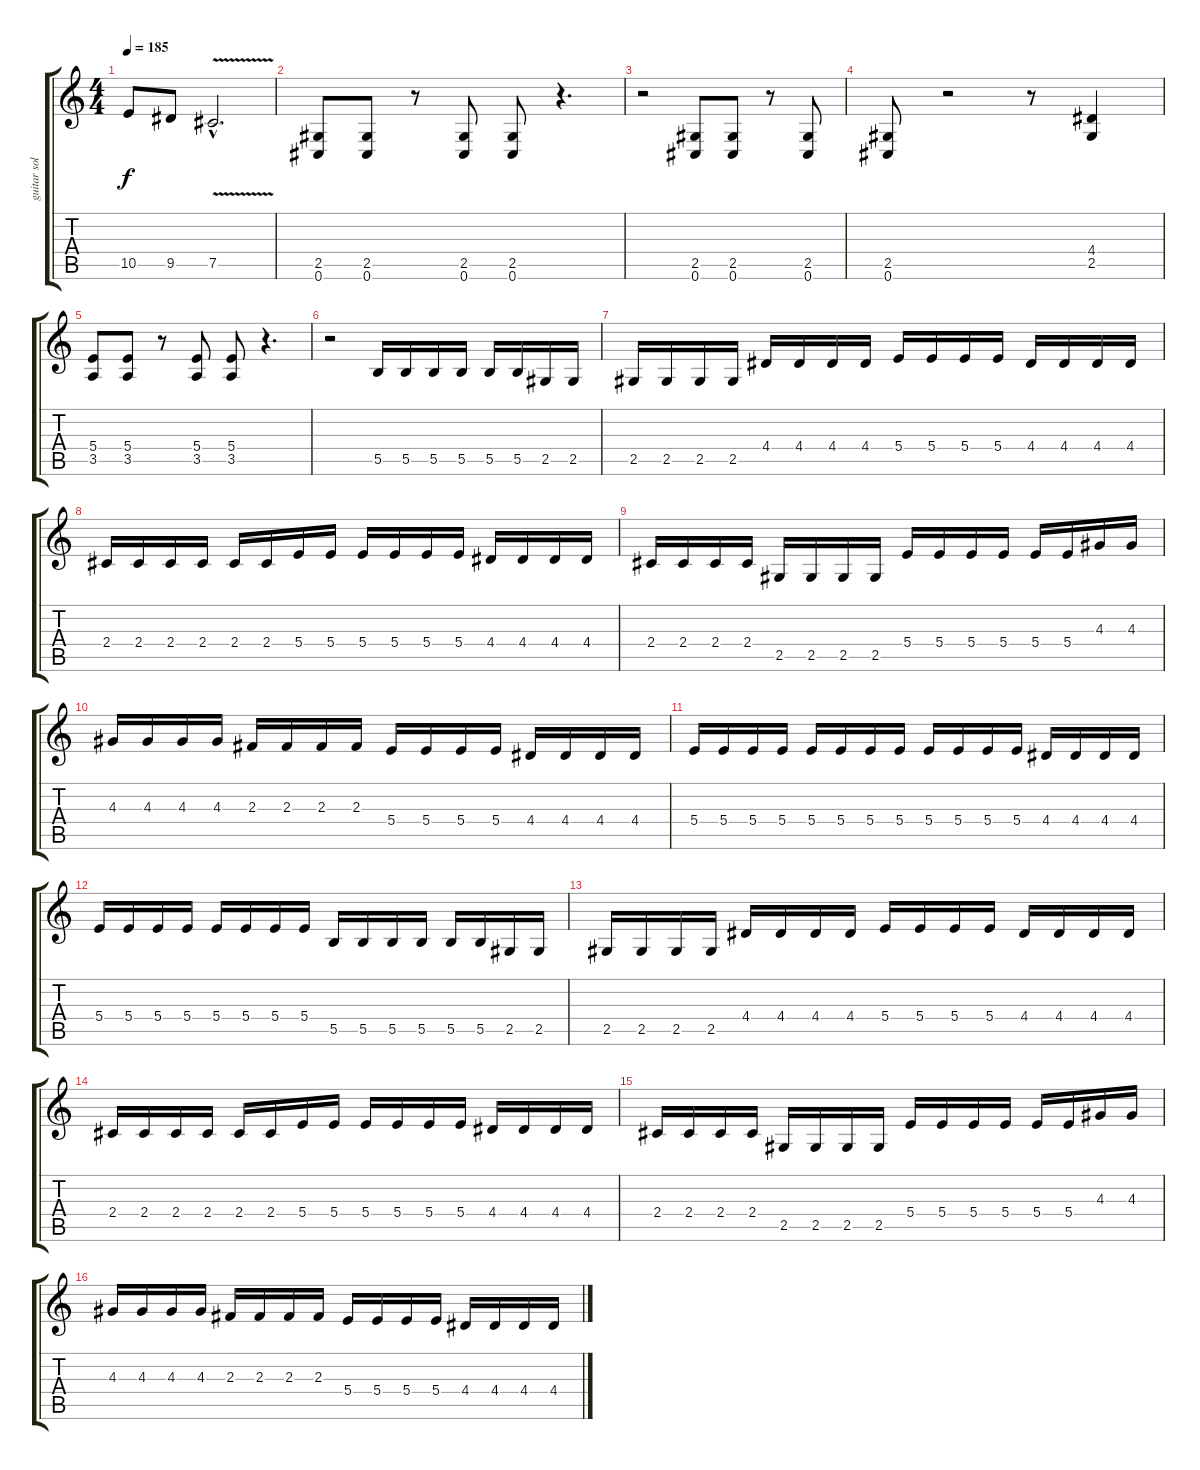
\track ("guitar solo" "guitar sol") {instrument distortionguitar}
\staff {score tabs}
\tuning (Db4 Ab3 E3 B2 Gb2 Db2) {hide}
\ts (4 4)
\tempo 185
\clef g2
\ks c
10.5.8{dy f} 9.5.8 7.5{v hac}.2{d} |
(2.5 0.6).8 (2.5 0.6).8 r.8 (2.5 0.6).8 (2.5 0.6).8 r.4{d} |
r.2 (2.5 0.6).8 (2.5 0.6).8 r.8 (2.5 0.6).8 |
(2.5 0.6).8 r.2 r.8 (4.4 2.5).4 |
(5.4 3.5).8 (5.4 3.5).8 r.8 (5.4 3.5).8 (5.4 3.5).8 r.4{d} |
r.2 5.5.16 5.5.16 5.5.16 5.5.16 5.5.16 5.5.16 2.5.16 2.5.16 |
2.5.16 2.5.16 2.5.16 2.5.16 4.4.16 4.4.16 4.4.16 4.4.16 5.4.16 5.4.16 5.4.16 5.4.16 4.4.16 4.4.16 4.4.16 4.4.16 |
2.4.16 2.4.16 2.4.16 2.4.16 2.4.16 2.4.16 5.4.16 5.4.16 5.4.16 5.4.16 5.4.16 5.4.16 4.4.16 4.4.16 4.4.16 4.4.16 |
2.4.16 2.4.16 2.4.16 2.4.16 2.5.16 2.5.16 2.5.16 2.5.16 5.4.16 5.4.16 5.4.16 5.4.16 5.4.16 5.4.16 4.3.16 4.3.16 |
4.3.16 4.3.16 4.3.16 4.3.16 2.3.16 2.3.16 2.3.16 2.3.16 5.4.16 5.4.16 5.4.16 5.4.16 4.4.16 4.4.16 4.4.16 4.4.16 |
5.4.16 5.4.16 5.4.16 5.4.16 5.4.16 5.4.16 5.4.16 5.4.16 5.4.16 5.4.16 5.4.16 5.4.16 4.4.16 4.4.16 4.4.16 4.4.16 |
5.4.16 5.4.16 5.4.16 5.4.16 5.4.16 5.4.16 5.4.16 5.4.16 5.5.16 5.5.16 5.5.16 5.5.16 5.5.16 5.5.16 2.5.16 2.5.16 |
2.5.16 2.5.16 2.5.16 2.5.16 4.4.16 4.4.16 4.4.16 4.4.16 5.4.16 5.4.16 5.4.16 5.4.16 4.4.16 4.4.16 4.4.16 4.4.16 |
2.4.16 2.4.16 2.4.16 2.4.16 2.4.16 2.4.16 5.4.16 5.4.16 5.4.16 5.4.16 5.4.16 5.4.16 4.4.16 4.4.16 4.4.16 4.4.16 |
2.4.16 2.4.16 2.4.16 2.4.16 2.5.16 2.5.16 2.5.16 2.5.16 5.4.16 5.4.16 5.4.16 5.4.16 5.4.16 5.4.16 4.3.16 4.3.16 |
4.3.16 4.3.16 4.3.16 4.3.16 2.3.16 2.3.16 2.3.16 2.3.16 5.4.16 5.4.16 5.4.16 5.4.16 4.4.16 4.4.16 4.4.16 4.4.16
